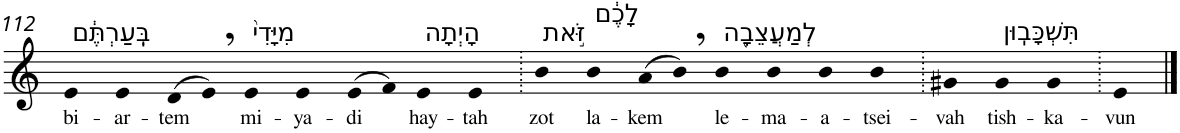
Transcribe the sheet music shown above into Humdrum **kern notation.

**kern	**text
*part1	*part1
*staff1	*staff1
*I"Piano	*
*I'Pno	*
!!LO:PB:g=z
*clefG2	*
*k[]	*
=112	=112
!LO:TX:a:t=בִּֽעַרְתֶּ֔ם	!
!	!LO:LY:b
4e	bi-
!	!LO:LY:b
4e	-ar-
!	!LO:LY:b
(>8d	-tem
8e,)	.
!LO:TX:a:t=מִיָּדִי֙	!
!	!LO:LY:b
4e	mi-
!	!LO:LY:b
4e	-ya-
!	!LO:LY:b
(>8e	-di
8f)	.
!LO:TX:a:t=הָיְתָה	!
!	!LO:LY:b
4e	hay-
!	!LO:LY:b
4e	-tah
=113.	=113.
!LO:TX:a:t=זֹּ֣את	!
!	!LO:LY:b
4b	zot
!LO:TX:a:t=לָכֶ֔ם	!
!	!LO:LY:b
4b	la-
!	!LO:LY:b
(8a	-kem
8b,)	.
!LO:TX:a:t=לְמַעֲצֵבָ֖ה	!
!	!LO:LY:b
4b	le-
!	!LO:LY:b
4b	-ma-
!	!LO:LY:b
4b	-a-
!	!LO:LY:b
4b	-tsei-
=114.	=114.
!	!LO:LY:b
4g#X	-vah
!LO:TX:a:t=תִּשְׁכָּבֽוּן	!
!	!LO:LY:b
4g#	tish-
!	!LO:LY:b
4g#	-ka-
=115.	=115.
!	!LO:LY:b
4e	-vun
==	==
*-	*-
